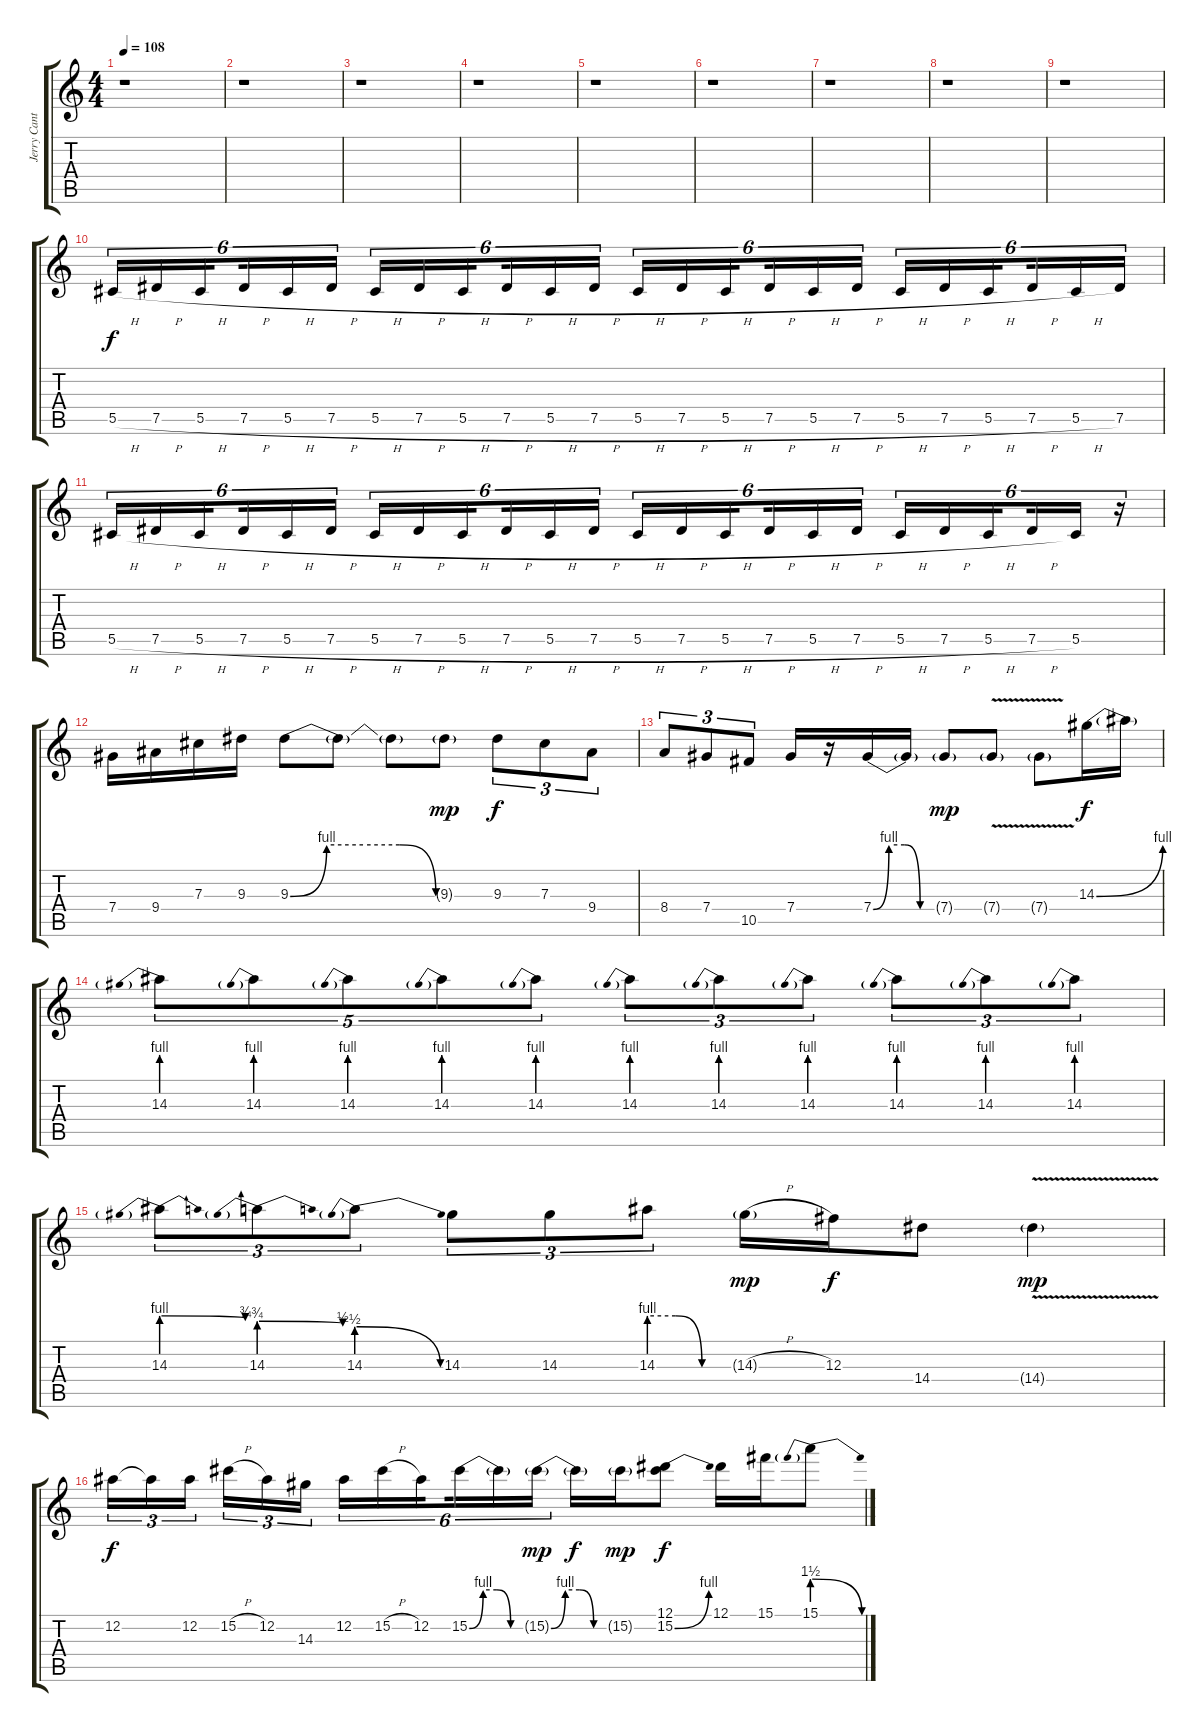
\track ("Jerry Cantrell - Solo A" "Jerry Cant") {instrument overdrivenguitar}
\staff {score tabs}
\tuning (Eb4 Bb3 Gb3 Db3 Ab2 Eb2) {hide}
\ts (4 4)
\tempo 108
\clef g2
\ks c
r.1{dy f} |
r.1 |
r.1 |
r.1 |
r.1 |
r.1 |
r.1 |
r.1 |
r.1 |
5.5{h}.16{tu (6 4)} 7.5{h}.16{tu (6 4)} 5.5{h}.16{tu (6 4) beam splitsecondary} 7.5{h}.16{tu (6 4)} 5.5{h}.16{tu (6 4)} 7.5{h}.16{tu (6 4)} 5.5{h}.16{tu (6 4)} 7.5{h}.16{tu (6 4)} 5.5{h}.16{tu (6 4) beam splitsecondary} 7.5{h}.16{tu (6 4)} 5.5{h}.16{tu (6 4)} 7.5{h}.16{tu (6 4)} 5.5{h}.16{tu (6 4)} 7.5{h}.16{tu (6 4)} 5.5{h}.16{tu (6 4) beam splitsecondary} 7.5{h}.16{tu (6 4)} 5.5{h}.16{tu (6 4)} 7.5{h}.16{tu (6 4)} 5.5{h}.16{tu (6 4)} 7.5{h}.16{tu (6 4)} 5.5{h}.16{tu (6 4) beam splitsecondary} 7.5{h}.16{tu (6 4)} 5.5{h}.16{tu (6 4)} 7.5.16{tu (6 4)} |
5.5{h}.16{tu (6 4)} 7.5{h}.16{tu (6 4)} 5.5{h}.16{tu (6 4) beam splitsecondary} 7.5{h}.16{tu (6 4)} 5.5{h}.16{tu (6 4)} 7.5{h}.16{tu (6 4)} 5.5{h}.16{tu (6 4)} 7.5{h}.16{tu (6 4)} 5.5{h}.16{tu (6 4) beam splitsecondary} 7.5{h}.16{tu (6 4)} 5.5{h}.16{tu (6 4)} 7.5{h}.16{tu (6 4)} 5.5{h}.16{tu (6 4)} 7.5{h}.16{tu (6 4)} 5.5{h}.16{tu (6 4) beam splitsecondary} 7.5{h}.16{tu (6 4)} 5.5{h}.16{tu (6 4)} 7.5{h}.16{tu (6 4)} 5.5{h}.16{tu (6 4)} 7.5{h}.16{tu (6 4)} 5.5{h}.16{tu (6 4) beam splitsecondary} 7.5{h}.16{tu (6 4)} 5.5.16{tu (6 4)} r.16{tu (6 4)} |
7.4.16 9.4.16 7.3.16 9.3.16 9.3{be (custom 0 0 15 4 30 4 45 4 60 0)}.8 9.3{t}.8 9.3{t}.8 9.3{g}.8{dy mp} 9.3.8{tu (3 2) dy f} 7.3.8{tu (3 2)} 9.4.8{tu (3 2)} |
8.4.8{tu (3 2)} 7.4.8{tu (3 2)} 10.5.8{tu (3 2)} 7.4.16 r.16 7.4{be (custom 0 0 15 4 30 4 45 0 60 0)}.16 7.4{t}.16 7.4{g}.8{dy mp} 7.4{v g}.8 7.4{v g}.8 14.3{be (bend 0 0 60 4)}.16{dy f} 14.3{t}.16 |
14.3{be (prebend 0 4 60 4)}.8{tu (5 4)} 14.3{be (prebend 0 4 60 4)}.8{tu (5 4)} 14.3{be (prebend 0 4 60 4)}.8{tu (5 4)} 14.3{be (prebend 0 4 60 4)}.8{tu (5 4)} 14.3{be (prebend 0 4 60 4)}.8{tu (5 4)} 14.3{be (prebend 0 4 60 4)}.8{tu (3 2)} 14.3{be (prebend 0 4 60 4)}.8{tu (3 2)} 14.3{be (prebend 0 4 60 4)}.8{tu (3 2)} 14.3{be (prebend 0 4 60 4)}.8{tu (3 2)} 14.3{be (prebend 0 4 60 4)}.8{tu (3 2)} 14.3{be (prebend 0 4 60 4)}.8{tu (3 2)} |
14.3{be (prebendrelease 0 4 60 3)}.8{tu (3 2)} 14.3{be (prebendrelease 0 3 60 2)}.8{tu (3 2)} 14.3{be (prebendrelease 0 2 60 0)}.8{tu (3 2)} 14.3.8{tu (3 2)} 14.3.8{tu (3 2)} 14.3{be (custom 0 4 20 4 40 0 60 0)}.8{tu (3 2)} 14.3{h g}.16{dy mp} 12.3.16{dy f} 14.4.8 14.4{v g}.4{dy mp} |
12.2.16{tu (3 2) dy f} 12.2{t}.16{tu (3 2)} 12.2.16{tu (3 2) beam splitsecondary} 15.2{h}.16{tu (3 2)} 12.2.16{tu (3 2)} 14.3.16{tu (3 2)} 12.2.16{tu (6 4)} 15.2{h}.16{tu (6 4)} 12.2.16{tu (6 4) beam splitsecondary} 15.2{be (custom 0 0 15 4 30 4 45 0 60 0)}.16{tu (6 4)} 15.2{t}.16{tu (6 4)} 15.2{be (custom 0 0 15 4 30 4 45 0 60 0) g}.16{tu (6 4) dy mp} 15.2{t}.16{dy f} 15.2{g}.16{dy mp} (12.1 15.2{be (bend 0 0 60 4)}).8{dy f} 12.1.16 15.1.16 15.1{be (prebendrelease 0 6 60 0)}.8
